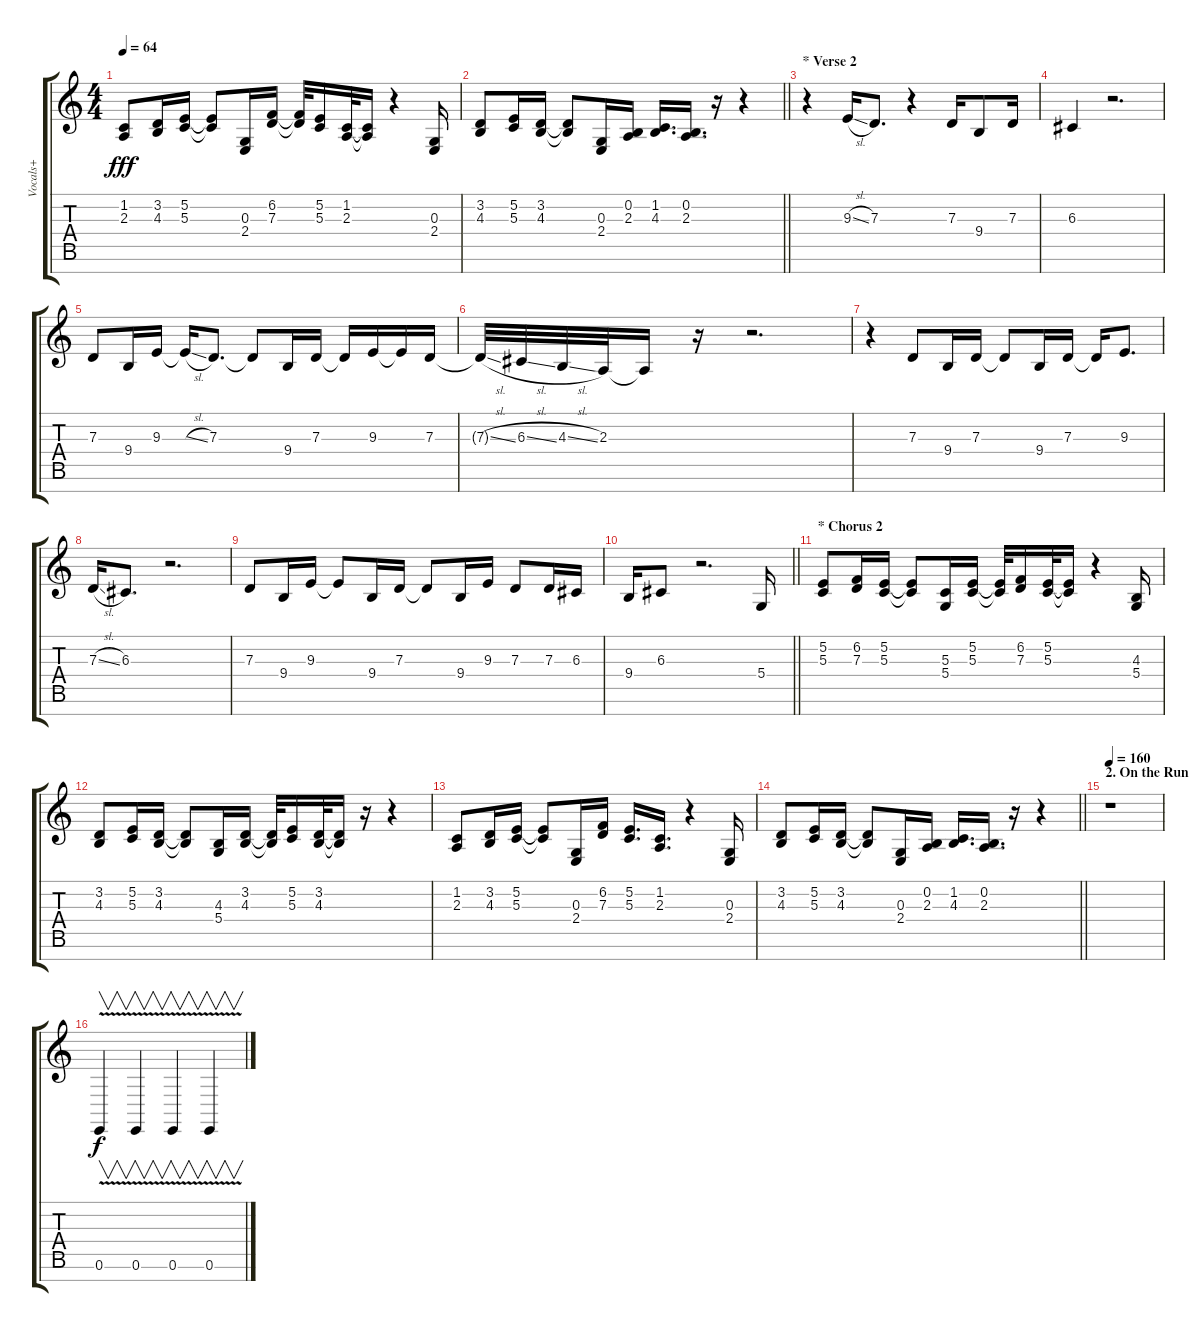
\track ("Vocals+" "Vocals+") {mute instrument lead2sawtooth}
\staff {score tabs}
\tuning (E4 B3 G3 D3 A2 E2 B1) {hide}
\ts (4 4)
\tempo 64
\clef g2
\ks c
(1.2 2.3).8{dy fff} (3.2 4.3).16 (5.2 5.3).16 (5.2{t} 5.3{t}).8 (0.3 2.4).16 (6.2 7.3).16 (6.2{t} 7.3{t}).32 (5.2 5.3).16 (1.2 2.3).32 (1.2{t} 2.3{t}).16 r.4 (0.3 2.4).16 |
\barLineRight lightlight
(3.2 4.3).8 (5.2 5.3).16 (3.2 4.3).16 (3.2{t} 4.3{t}).8 (0.3 2.4).16 (0.2 2.3).16 (1.2 4.3).16{d} (0.2 2.3).16{d} r.16 r.4 |
\section ("" "* Verse 2")
r.4 9.3{sl}.16 7.3.8{d} r.4 7.3.16 9.4.8 7.3.16 |
6.3.4 r.2{d} |
7.3.8 9.4.16 9.3.16 9.3{sl t}.16 7.3.8{d} 7.3{t}.8 9.4.16 7.3.16 7.3{t}.16 9.3.16 9.3{t}.16 7.3.16 |
7.3{sl t}.32 6.3{sl}.32 4.3{sl}.32 2.3.32 2.3{t}.16 r.16 r.2{d} |
r.4 7.3.8 9.4.16 7.3.16 7.3{t}.8 9.4.16 7.3.16 7.3{t}.16 9.3.8{d} |
7.3{sl}.16 6.3.8{d} r.2{d} |
7.3.8 9.4.16 9.3.16 9.3{t}.8 9.4.16 7.3.16 7.3{t}.8 9.4.16 9.3.16 7.3.8 7.3.16 6.3.16 |
\barLineRight lightlight
9.4.16 6.3.8 r.2{d} 5.4.16 |
\section ("" "* Chorus 2")
(5.2 5.3).8 (6.2 7.3).16 (5.2 5.3).16 (5.2{t} 5.3{t}).8 (5.3 5.4).16 (5.2 5.3).16 (5.2{t} 5.3{t}).32 (6.2 7.3).16 (5.2 5.3).32 (5.2{t} 5.3{t}).16 r.4 (4.3 5.4).16 |
(3.2 4.3).8 (5.2 5.3).16 (3.2 4.3).16 (3.2{t} 4.3{t}).8 (4.3 5.4).16 (3.2 4.3).16 (3.2{t} 4.3{t}).32 (5.2 5.3).16 (3.2 4.3).32 (3.2{t} 4.3{t}).16 r.16 r.4 |
(1.2 2.3).8 (3.2 4.3).16 (5.2 5.3).16 (5.2{t} 5.3{t}).8 (0.3 2.4).16 (6.2 7.3).16 (5.2 5.3).16{d} (1.2 2.3).16{d} r.4 (0.3 2.4).16 |
\barLineRight lightlight
(3.2 4.3).8 (5.2 5.3).16 (3.2 4.3).16 (3.2{t} 4.3{t}).8 (0.3 2.4).16 (0.2 2.3).16 (1.2 4.3).16{d} (0.2 2.3).16{d} r.16 r.4 |
\section ("" "2. On the Run")
\tempo 160
r.1 |
0.6{v}.4{v dy f volume 10 instrument reversecymbal} 0.6{v}.4{v} 0.6{v}.4{v} 0.6{v}.4{v}
